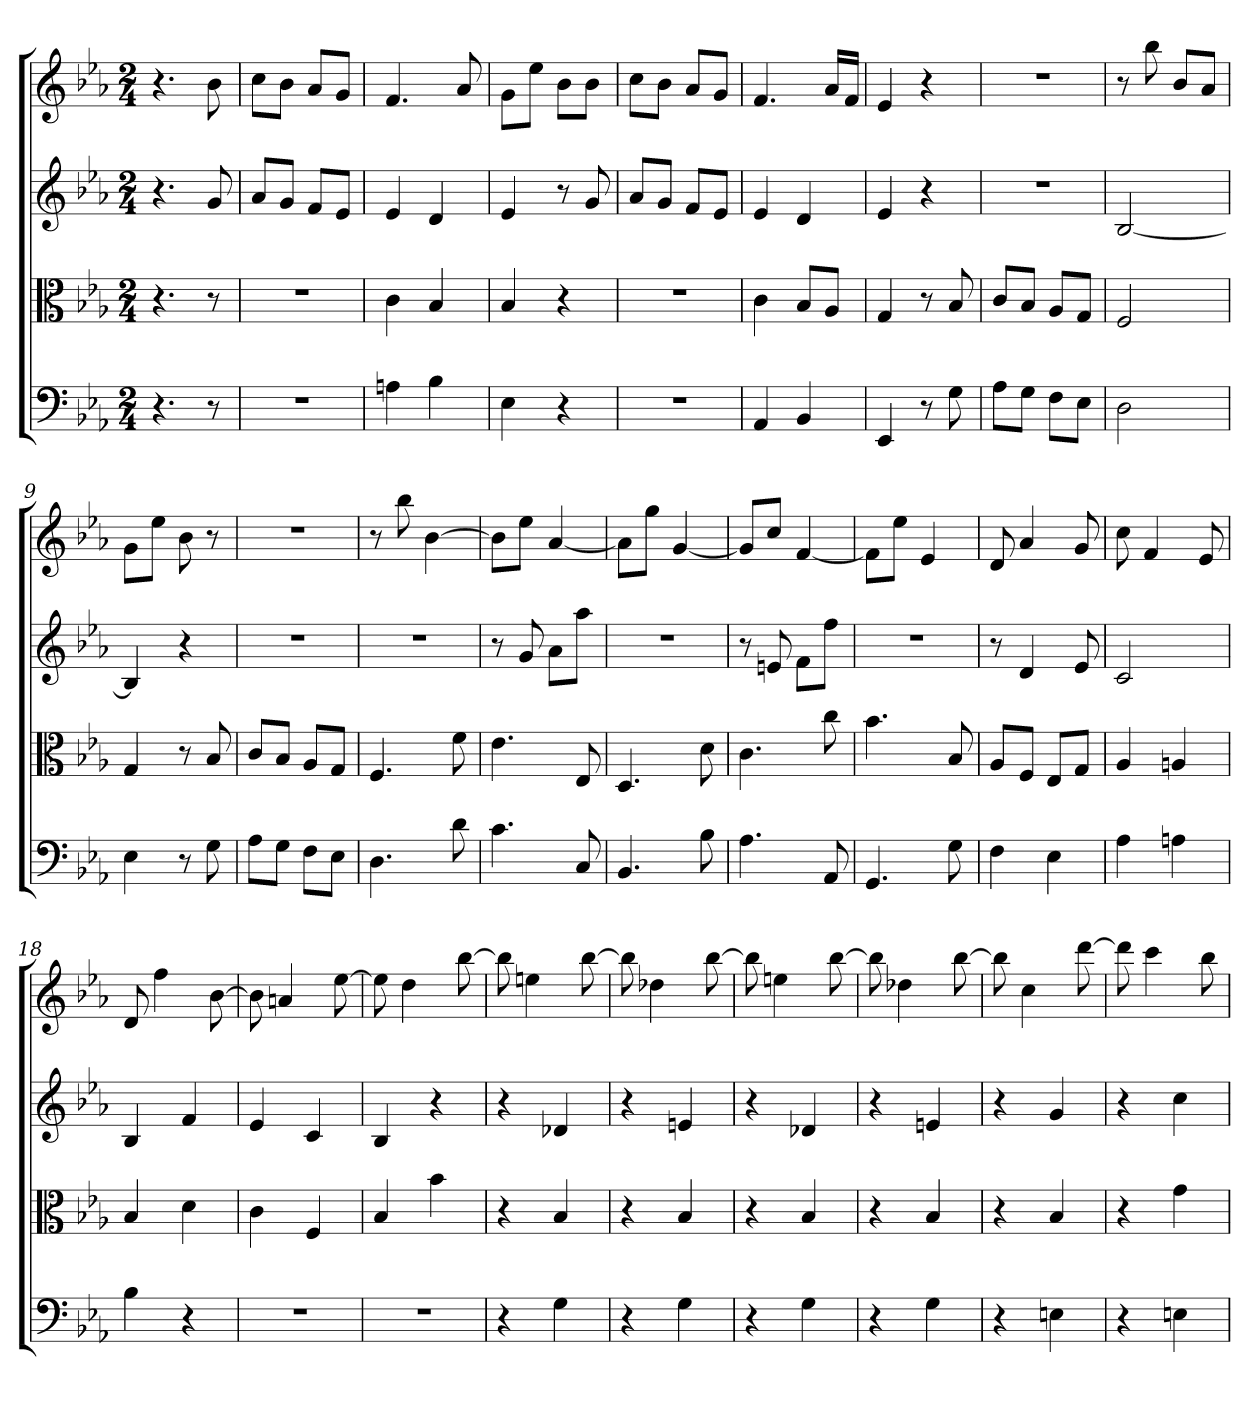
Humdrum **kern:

**kern	**kern	**kern	**kern
*part4	*part3	*part2	*part1
*staff4	*staff3	*staff2	*staff1
*clefF4	*clefC3	*clefG2	*clefG2
*k[b-e-a-]	*k[b-e-a-]	*k[b-e-a-]	*k[b-e-a-]
*E-:	*E-:	*E-:	*E-:
*M2/4	*M2/4	*M2/4	*M2/4
=	=	=	=
4.r	4.r	4.r	4.r
8r	8r	8g	8b-
=1	=1	=1	=1
2r	2r	8a-/L	8cc\L
.	.	8g/J	8b-\J
.	.	8f/L	8a-/L
.	.	8e-/J	8g/J
=2	=2	=2	=2
4An	4c	4e-	4.f
4B-	4B-	4d	.
.	.	.	8a-
=3	=3	=3	=3
4E-	4B-	4e-	8g\L
.	.	.	8ee-\J
4r	4r	8r	8b-\L
.	.	8g	8b-\J
=4	=4	=4	=4
2r	2r	8a-/L	8cc\L
.	.	8g/J	8b-\J
.	.	8f/L	8a-/L
.	.	8e-/J	8g/J
=5	=5	=5	=5
4AA-	4c	4e-	4.f
4BB-	8B-/L	4d	.
.	8A-/J	.	16a-/LL
.	.	.	16f/JJ
=6	=6	=6	=6
4EE-	4G	4e-	4e-
8r	8r	4r	4r
8G	8B-	.	.
=7	=7	=7	=7
8A-\L	8c/L	2r	2r
8G\J	8B-/J	.	.
8F\L	8A-/L	.	.
8E-\J	8G/J	.	.
=8	=8	=8	=8
2D	2F	[2B-	8r
.	.	.	8bb-
.	.	.	8b-/L
.	.	.	8a-/J
=9	=9	=9	=9
4E-	4G	4B-]	8g\L
.	.	.	8ee-\J
8r	8r	4r	8b-
8G	8B-	.	8r
=10	=10	=10	=10
8A-\L	8c/L	2r	2r
8G\J	8B-/J	.	.
8F\L	8A-/L	.	.
8E-\J	8G/J	.	.
=11	=11	=11	=11
4.D	4.F	2r	8r
.	.	.	8bb-
.	.	.	[4b-
8d	8f	.	.
=12	=12	=12	=12
4.c	4.e-	8r	8b-\L]
.	.	8g	8ee-\J
.	.	8a-\L	[4a-
8C	8E-	8aa-\J	.
=13	=13	=13	=13
4.BB-	4.D	2r	8a-\L]
.	.	.	8gg\J
.	.	.	[4g
8B-	8d	.	.
=14	=14	=14	=14
4.A-	4.c	8r	8g/L]
.	.	8en	8cc/J
.	.	8f\L	[4f
8AA-	8cc	8ff\J	.
=15	=15	=15	=15
4.GG	4.b-	2r	8f\L]
.	.	.	8ee-\J
.	.	.	4e-
8G	8B-	.	.
=16	=16	=16	=16
4F	8A-/L	8r	8d
.	8F/J	4d	4a-
4E-	8E-/L	.	.
.	8G/J	8e-	8g
=17	=17	=17	=17
4A-	4A-	2c	8cc
.	.	.	4f
4An	4An	.	.
.	.	.	8e-
=18	=18	=18	=18
4B-	4B-	4B-	8d
.	.	.	4ff
4r	4d	4f	.
.	.	.	[8b-
=19	=19	=19	=19
2r	4c	4e-	8b-]
.	.	.	4an
.	4F	4c	.
.	.	.	[8ee-
=20	=20	=20	=20
2r	4B-	4B-	8ee-]
.	.	.	4dd
.	4b-	4r	.
.	.	.	[8bb-
=21	=21	=21	=21
4r	4r	4r	8bb-]
.	.	.	4een
4G	4B-	4d-X	.
.	.	.	[8bb-
=22	=22	=22	=22
4r	4r	4r	8bb-]
.	.	.	4dd-X
4G	4B-	4en	.
.	.	.	[8bb-
=23	=23	=23	=23
4r	4r	4r	8bb-]
.	.	.	4een
4G	4B-	4d-X	.
.	.	.	[8bb-
=24	=24	=24	=24
4r	4r	4r	8bb-]
.	.	.	4dd-X
4G	4B-	4en	.
.	.	.	[8bb-
=25	=25	=25	=25
4r	4r	4r	8bb-]
.	.	.	4cc
4En	4B-	4g	.
.	.	.	[8ddd
=26	=26	=26	=26
4r	4r	4r	8ddd]
.	.	.	4ccc
4En	4g	4cc	.
.	.	.	8bb-
=	=	=	=
*-	*-	*-	*-
